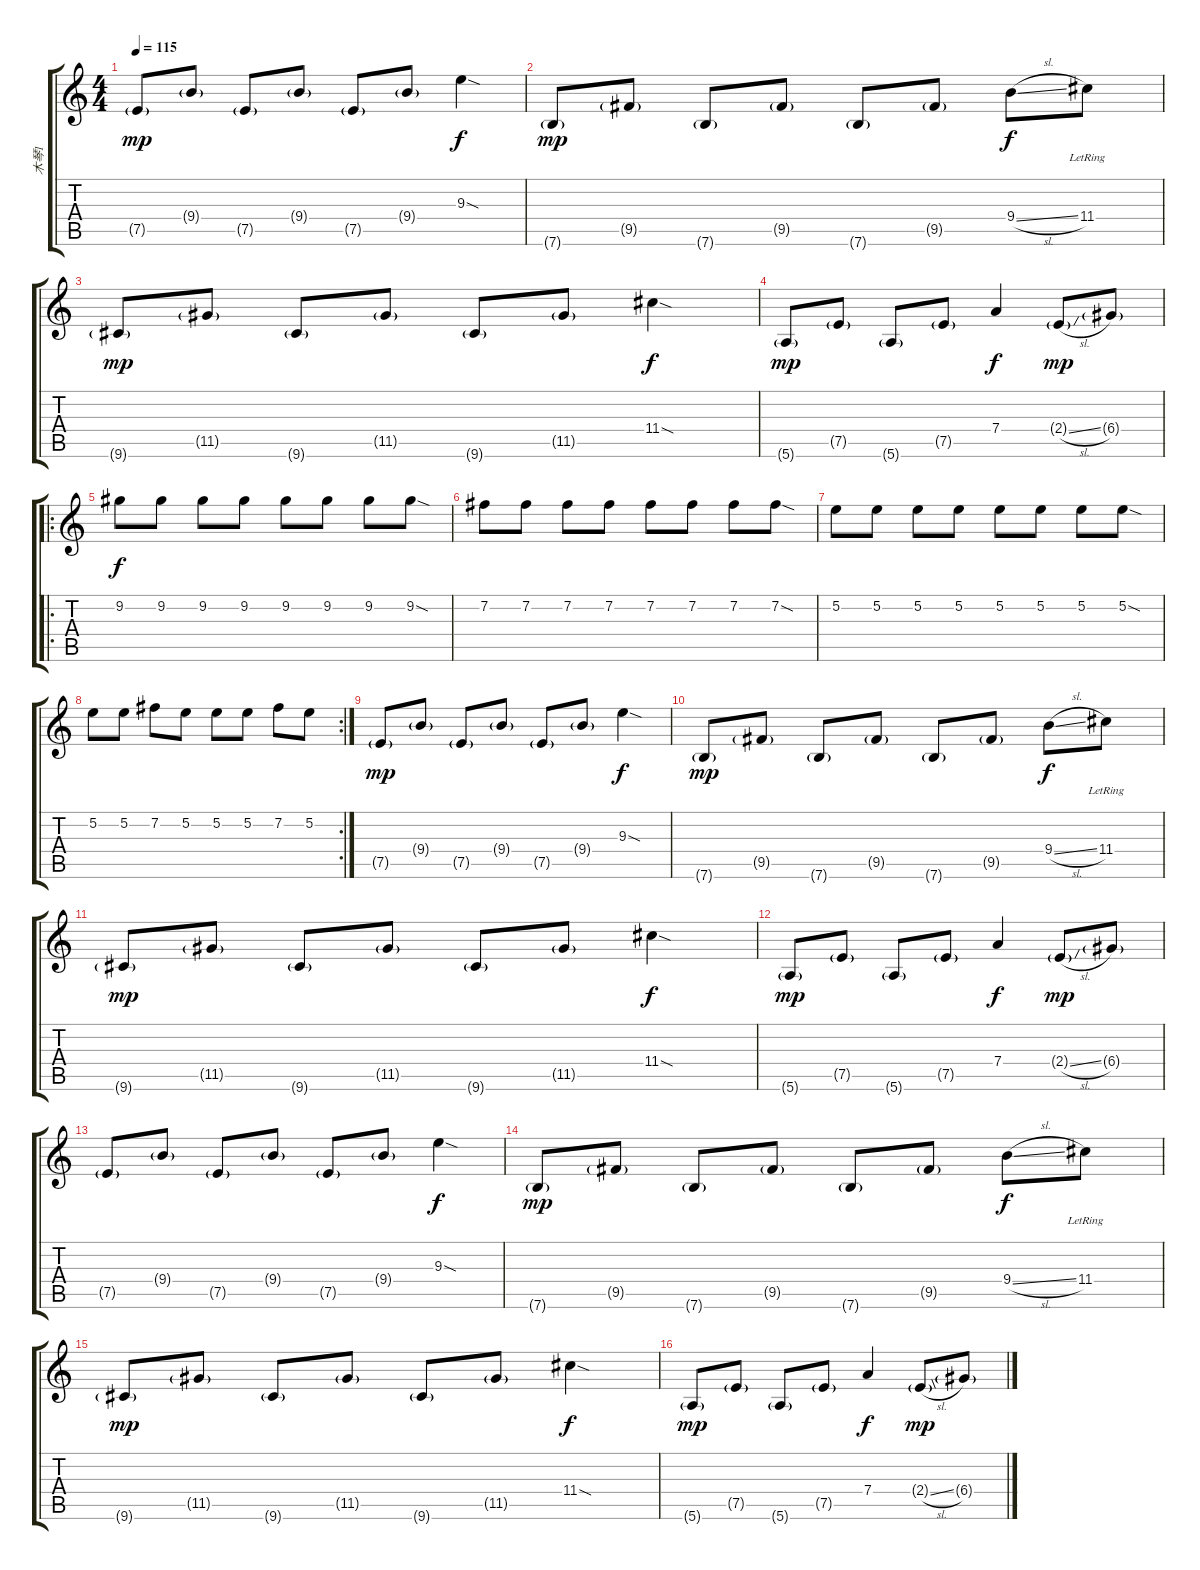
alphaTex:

\track ("木琴1" "木琴1") {instrument acousticguitarnylon}
\staff {score tabs}
\tuning (E4 B3 G3 D3 A2 E2) {hide}
\ts (4 4)
\tempo 115
\clef g2
\ks c
7.5{g}.8{dy mp} 9.4{g}.8 7.5{g}.8 9.4{g}.8 7.5{g}.8 9.4{g}.8 9.3{sod}.4{dy f} |
7.6{g}.8{dy mp} 9.5{g}.8 7.6{g}.8 9.5{g}.8 7.6{g}.8 9.5{g}.8 9.4{sl}.8{dy f} 11.4{lr}.8 |
9.6{g}.8{dy mp} 11.5{g}.8 9.6{g}.8 11.5{g}.8 9.6{g}.8 11.5{g}.8 11.4{sod}.4{dy f} |
5.6{g}.8{dy mp} 7.5{g}.8 5.6{g}.8 7.5{g}.8 7.4.4{dy f} 2.4{sl g}.8{dy mp} 6.4{g}.8 |
\ro
9.2.8{dy f} 9.2.8 9.2.8 9.2.8 9.2.8 9.2.8 9.2.8 9.2{sod}.8 |
7.2.8 7.2.8 7.2.8 7.2.8 7.2.8 7.2.8 7.2.8 7.2{sod}.8 |
5.2.8 5.2.8 5.2.8 5.2.8 5.2.8 5.2.8 5.2.8 5.2{sod}.8 |
\rc 2
5.2.8 5.2.8 7.2.8 5.2.8 5.2.8 5.2.8 7.2.8 5.2.8 |
7.5{g}.8{dy mp} 9.4{g}.8 7.5{g}.8 9.4{g}.8 7.5{g}.8 9.4{g}.8 9.3{sod}.4{dy f} |
7.6{g}.8{dy mp} 9.5{g}.8 7.6{g}.8 9.5{g}.8 7.6{g}.8 9.5{g}.8 9.4{sl}.8{dy f} 11.4{lr}.8 |
9.6{g}.8{dy mp} 11.5{g}.8 9.6{g}.8 11.5{g}.8 9.6{g}.8 11.5{g}.8 11.4{sod}.4{dy f} |
5.6{g}.8{dy mp} 7.5{g}.8 5.6{g}.8 7.5{g}.8 7.4.4{dy f} 2.4{sl g}.8{dy mp} 6.4{g}.8 |
7.5{g}.8 9.4{g}.8 7.5{g}.8 9.4{g}.8 7.5{g}.8 9.4{g}.8 9.3{sod}.4{dy f} |
7.6{g}.8{dy mp} 9.5{g}.8 7.6{g}.8 9.5{g}.8 7.6{g}.8 9.5{g}.8 9.4{sl}.8{dy f} 11.4{lr}.8 |
9.6{g}.8{dy mp} 11.5{g}.8 9.6{g}.8 11.5{g}.8 9.6{g}.8 11.5{g}.8 11.4{sod}.4{dy f} |
5.6{g}.8{dy mp} 7.5{g}.8 5.6{g}.8 7.5{g}.8 7.4.4{dy f} 2.4{sl g}.8{dy mp} 6.4{g}.8
